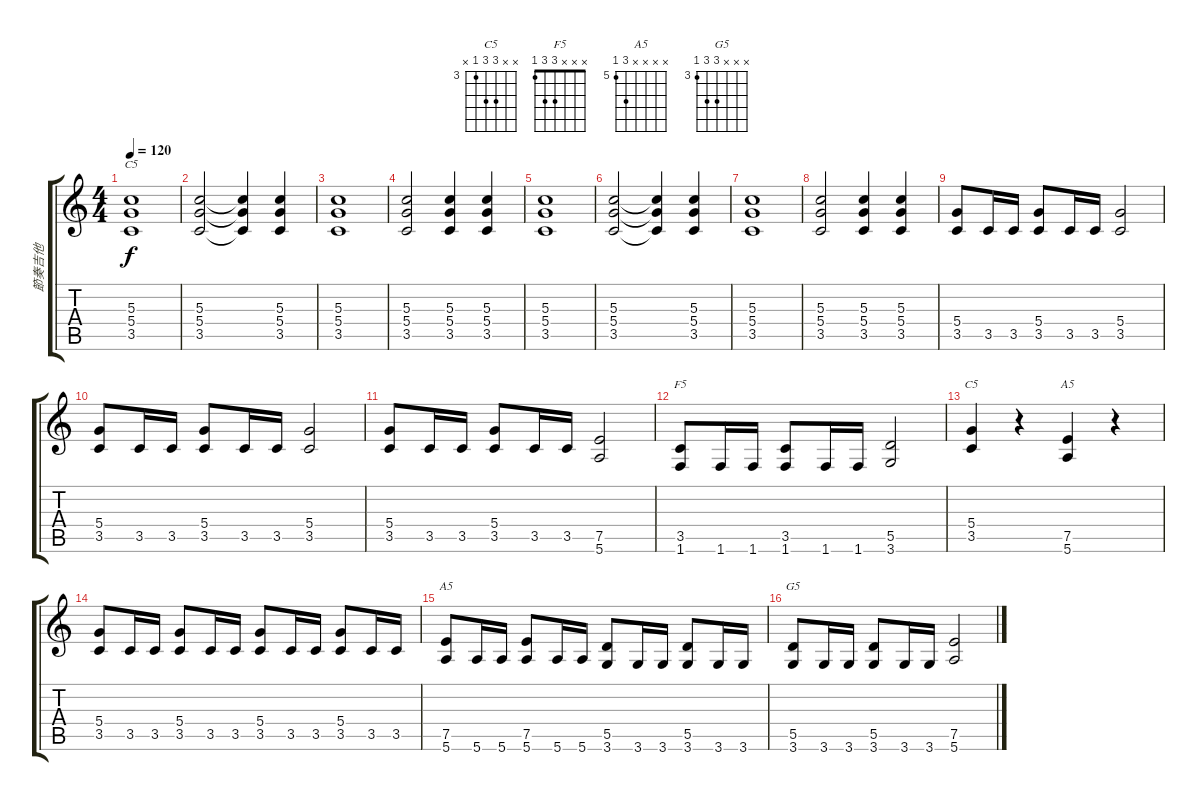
\track ("節奏吉他" "節奏吉他") {instrument overdrivenguitar}
\staff {score tabs}
\tuning (E4 B3 G3 D3 A2 E2) {hide}
\chord ("C5" x x 5 5 3 x)
\chord ("F5" x x x 3 3 1)
\chord ("C5" x x 5 5 3 x) {firstfret 3}
\chord ("A5" x x x 7 7 5) {firstfret 5}
\chord ("A5" x x x x 7 5) {firstfret 5}
\chord ("G5" x x x 5 5 3) {firstfret 3}
\ts (4 4)
\tempo 120
\clef g2
\ks c
(5.3 5.4 3.5).1{ch "C5" dy f instrument overdrivenguitar} |
(5.3 5.4 3.5).2 (5.3{t} 5.4{t} 3.5{t}).4 (5.3 5.4 3.5).4 |
(5.3 5.4 3.5).1 |
(5.3 5.4 3.5).2 (5.3 5.4 3.5).4 (5.3 5.4 3.5).4 |
(5.3 5.4 3.5).1 |
(5.3 5.4 3.5).2 (5.3{t} 5.4{t} 3.5{t}).4 (5.3 5.4 3.5).4 |
(5.3 5.4 3.5).1 |
(5.3 5.4 3.5).2 (5.3 5.4 3.5).4 (5.3 5.4 3.5).4 |
(5.4 3.5).8 3.5.16 3.5.16 (5.4 3.5).8 3.5.16 3.5.16 (5.4 3.5).2 |
(5.4 3.5).8 3.5.16 3.5.16 (5.4 3.5).8 3.5.16 3.5.16 (5.4 3.5).2 |
(5.4 3.5).8 3.5.16 3.5.16 (5.4 3.5).8 3.5.16 3.5.16 (7.5 5.6).2 |
(3.5 1.6).8{ch "F5"} 1.6.16 1.6.16 (3.5 1.6).8 1.6.16 1.6.16 (5.5 3.6).2 |
(5.4 3.5).4{ch "C5"} r.4 (7.5 5.6).4{ch "A5"} r.4 |
(5.4 3.5).8 3.5.16 3.5.16 (5.4 3.5).8 3.5.16 3.5.16 (5.4 3.5).8 3.5.16 3.5.16 (5.4 3.5).8 3.5.16 3.5.16 |
(7.5 5.6).8{ch "A5"} 5.6.16 5.6.16 (7.5 5.6).8 5.6.16 5.6.16 (5.5 3.6).8 3.6.16 3.6.16 (5.5 3.6).8 3.6.16 3.6.16 |
(5.5 3.6).8{ch "G5"} 3.6.16 3.6.16 (5.5 3.6).8 3.6.16 3.6.16 (7.5 5.6).2
